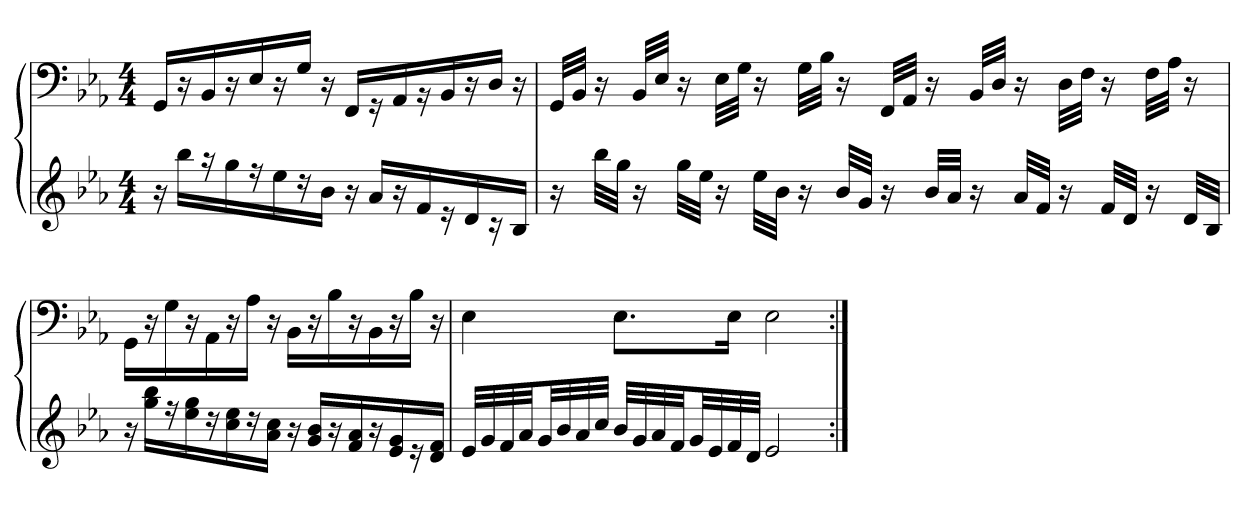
**kern	**kern
*part1	*part1
*staff2	*staff1
*clefG2	*clefF4
*k[b-e-a-]	*k[b-e-a-]
*c:	*c:
*M4/4	*M4/4
=	=
16r	16GGLL
16bb-LL	16r
16r	16BB-
16gg	16r
16r	16E-
16ee-	16r
16r	16GJJ
16b-JJ	16r
16r	16FFLL
16a-LL	16r
16r	16AA-
16f	16r
16r	16BB-
16d	16r
16r	16DJJ
16B-JJ	16r
=	=
16r	32GGLLL
.	32BB-JJJ
32bb-LLL	16r
32ggJJJ	.
16r	32BB-LLL
.	32E-JJJ
32ggLLL	16r
32ee-JJJ	.
16r	32E-LLL
.	32GJJJ
32ee-LLL	16r
32b-JJJ	.
16r	32GLLL
.	32B-JJJ
32b-LLL	16r
32gJJJ	.
16r	32FFLLL
.	32AA-JJJ
32b-LLL	16r
32a-JJJ	.
16r	32BB-LLL
.	32DJJJ
32a-LLL	16r
32fJJJ	.
16r	32DLLL
.	32FJJJ
32fLLL	16r
32dJJJ	.
16r	32FLLL
.	32A-JJJ
32dLLL	16r
32B-JJJ	.
=	=
16r	16GGLL
16gg 16bb-LL	16r
16r	16G
16ee- 16gg	16r
16r	16AA-
16cc 16ee-	16r
16r	16A-JJ
16a- 16ccJJ	16r
16r	16BB-LL
16g 16b-LL	16r
16r	16B-
16f 16a-	16r
16r	16BB-
16e- 16g	16r
16r	16B-JJ
16d 16fJJ	16r
=	=
32e-LLL	4E-
32g	.
32f	.
32a-JJ	.
32gLL	.
32b-	.
32a-	.
32ccJJJ	.
32b-LLL	8.E-L
32g	.
32a-	.
32fJJ	.
32gLL	.
32e-	.
32f	16E-Jk
32dJJJ	.
2e-	2E-
=:|!	=:|!
*-	*-
